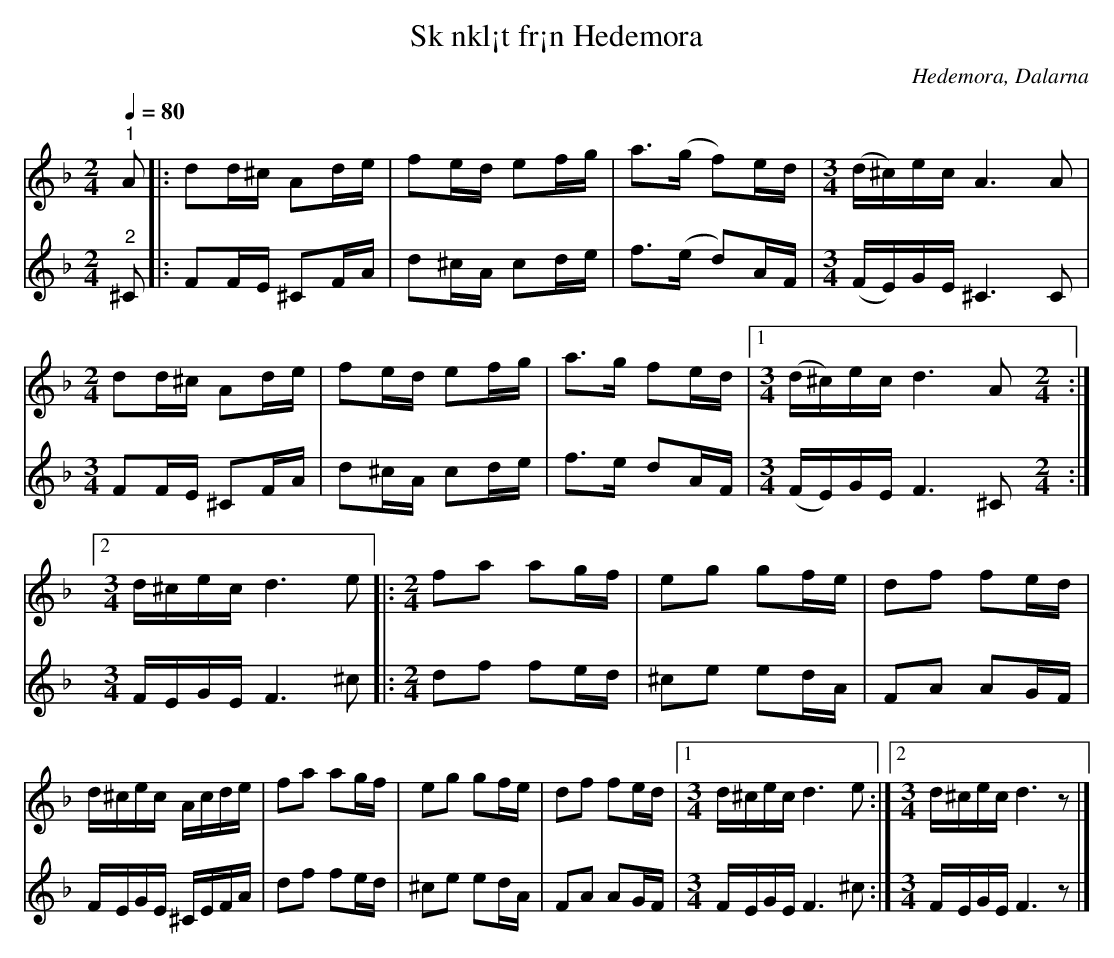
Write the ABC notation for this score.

X:1
T:Sk nkl¡t fr¡n Hedemora
L:1/16
O:Hedemora, Dalarna
Q:1/4=80
M:2/4
K:F
V:1
"^1" A2 |: d2d^c A2de | f2ed e2fg | a2>(g2 f2)ed |[M:3/4] (d^c)ec A6 A2|[M:2/4] d2d^c A2de |
f2ed e2fg | a2>g2 f2ed |1[M:3/4] (d^c)ec d6 A2 [M:2/4]:|2[M:3/4] d^cec d6 e2 |: [M:2/4]f2a2 a2gf | e2g2 g2fe |
d2f2 f2ed | d^cec Acde | f2a2 a2gf | e2g2 g2fe | d2f2 f2ed |1[M:3/4] d^cecd6 e2 :|2[M:3/4] d^cec d6 z2 |]
V:2
"^2" ^C2  |:  F2FE ^C2FA  |  d2^cA c2de  |  f2>(e2 d2)AF  | [M:3/4] (FE)GE ^C6 C2  | [M:3/4] F2FE ^C2FA  |
d2^cA c2de  |  f2>e2 d2AF  |1 [M:3/4] (FE)GE F6 ^C2 [M:2/4] :|2 [M:3/4] FEGE F6^c2  |: [M:2/4] d2f2 f2ed  |  ^c2e2 e2dA  |
F2A2 A2GF  |  FEGE ^CEFA  |  d2f2 f2ed  |  ^c2e2 e2dA  |  F2A2 A2GF  |1[M:3/4] FEGE F6 ^c2  :|2[M:3/4] FEGE F6 z2  |]
